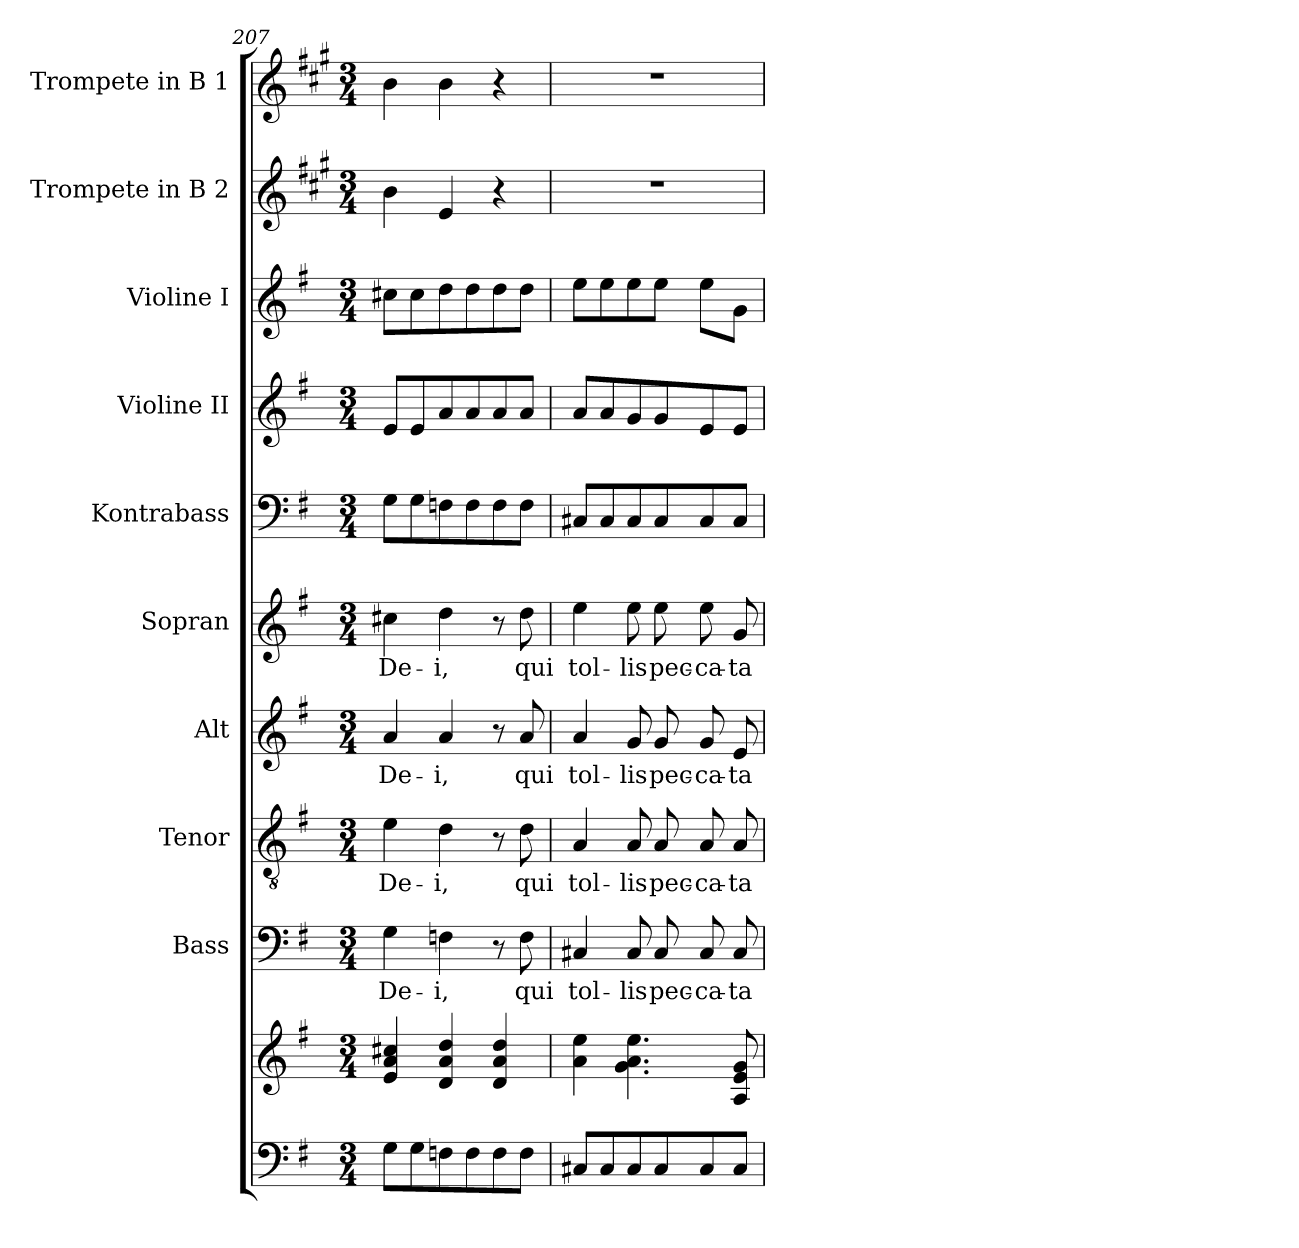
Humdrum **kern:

**kern	**kern	**kern	**text	**kern	**text	**kern	**text	**kern	**text	**kern	**kern	**kern	**kern	**kern
*part10	*part10	*part9	*part9	*part8	*part8	*part7	*part7	*part6	*part6	*part5	*part4	*part3	*part2	*part1
*staff11	*staff10	*staff9	*staff9	*staff8	*staff8	*staff7	*staff7	*staff6	*staff6	*staff5	*staff4	*staff3	*staff2	*staff1
*	*	*I"Bass	*	*I"Tenor	*	*I"Alt	*	*I"Sopran	*	*I"Kontrabass	*I"Violine II	*I"Violine I	*I"Trompete in B 2	*I"Trompete in B 1
*	*	*I'B.	*	*I'T.	*	*I'A.	*	*I'S.	*	*I'Kb.	*I'Vl. II	*I'Vl. I	*I'Tr. 2	*I'Tr. 1
*clefF4	*clefG2	*clefF4	*	*clefGv2	*	*clefG2	*	*clefG2	*	*clefF4	*clefG2	*clefG2	*clefG2	*clefG2
*	*	*	*	*	*	*	*	*	*	*ITrd7c12	*	*	*ITrd1c2	*ITrd1c2
*k[f#]	*k[f#]	*k[f#]	*	*k[f#]	*	*k[f#]	*	*k[f#]	*	*k[f#]	*k[f#]	*k[f#]	*k[f#]	*k[f#]
*G:	*G:	*G:	*	*G:	*	*G:	*	*G:	*	*G:	*G:	*G:	*G:	*G:
*M3/4	*M3/4	*M3/4	*	*M3/4	*	*M3/4	*	*M3/4	*	*M3/4	*M3/4	*M3/4	*M3/4	*M3/4
=207	=207	=207	=207	=207	=207	=207	=207	=207	=207	=207	=207	=207	=207	=207
!	!	!	!LO:LY:b	!	!LO:LY:b	!	!LO:LY:b	!	!LO:LY:b	!	!	!	!	!
8G\L	4e/ 4a/ 4cc#X/	4G\	De-	4e\	De-	4a/	De-	4cc#X\	De-	8GG\L	8e/L	8cc#X\L	4a\	4a\
8G\	.	.	.	.	.	.	.	.	.	8GG\	8e/	8cc#\	.	.
!	!	!	!LO:LY:b	!	!LO:LY:b	!	!LO:LY:b	!	!LO:LY:b	!	!	!	!	!
8Fn\	4d/ 4a/ 4dd/	4Fn\	-i,	4d\	-i,	4a/	-i,	4dd\	-i,	8FFn\	8a/	8dd\	4d/	4a\
8F\	.	.	.	.	.	.	.	.	.	8FF\	8a/	8dd\	.	.
8F\	4d/ 4a/ 4dd/	8r	.	8r	.	8r	.	8r	.	8FF\	8a/	8dd\	4r	4r
!	!	!	!LO:LY:b	!	!LO:LY:b	!	!LO:LY:b	!	!LO:LY:b	!	!	!	!	!
8F\J	.	8F\	qui	8d\	qui	8a/	qui	8dd\	qui	8FF\J	8a/J	8dd\J	.	.
=208	=208	=208	=208	=208	=208	=208	=208	=208	=208	=208	=208	=208	=208	=208
!	!	!	!LO:LY:b	!	!LO:LY:b	!	!LO:LY:b	!	!LO:LY:b	!	!	!	!	!
8C#X/L	4a\ 4ee\	4C#X/	tol-	4A/	tol-	4a/	tol-	4ee\	tol-	8CC#X/L	8a/L	8ee\L	2.r	2.r
8C#/	.	.	.	.	.	.	.	.	.	8CC#/	8a/	8ee\	.	.
!	!	!	!LO:LY:b	!	!LO:LY:b	!	!LO:LY:b	!	!LO:LY:b	!	!	!	!	!
8C#/	4.g\ 4.a\ 4.ee\	8C#/	-lis	8A/	-lis	8g/	-lis	8ee\	-lis	8CC#/	8g/	8ee\	.	.
!	!	!	!LO:LY:b	!	!LO:LY:b	!	!LO:LY:b	!	!LO:LY:b	!	!	!	!	!
8C#/	.	8C#/	pec-	8A/	pec-	8g/	pec-	8ee\	pec-	8CC#/	8g/	8ee\J	.	.
!	!	!	!LO:LY:b	!	!LO:LY:b	!	!LO:LY:b	!	!LO:LY:b	!	!	!	!	!
8C#/	.	8C#/	-ca-	8A/	-ca-	8g/	-ca-	8ee\	-ca-	8CC#/	8e/	8ee\L	.	.
!	!	!	!LO:LY:b	!	!LO:LY:b	!	!LO:LY:b	!	!LO:LY:b	!	!	!	!	!
8C#/J	8A/ 8e/ 8g/	8C#/	-ta	8A/	-ta	8e/	-ta	8g/	-ta	8CC#/J	8e/J	8g\J	.	.
=	=	=	=	=	=	=	=	=	=	=	=	=	=	=
*-	*-	*-	*-	*-	*-	*-	*-	*-	*-	*-	*-	*-	*-	*-
